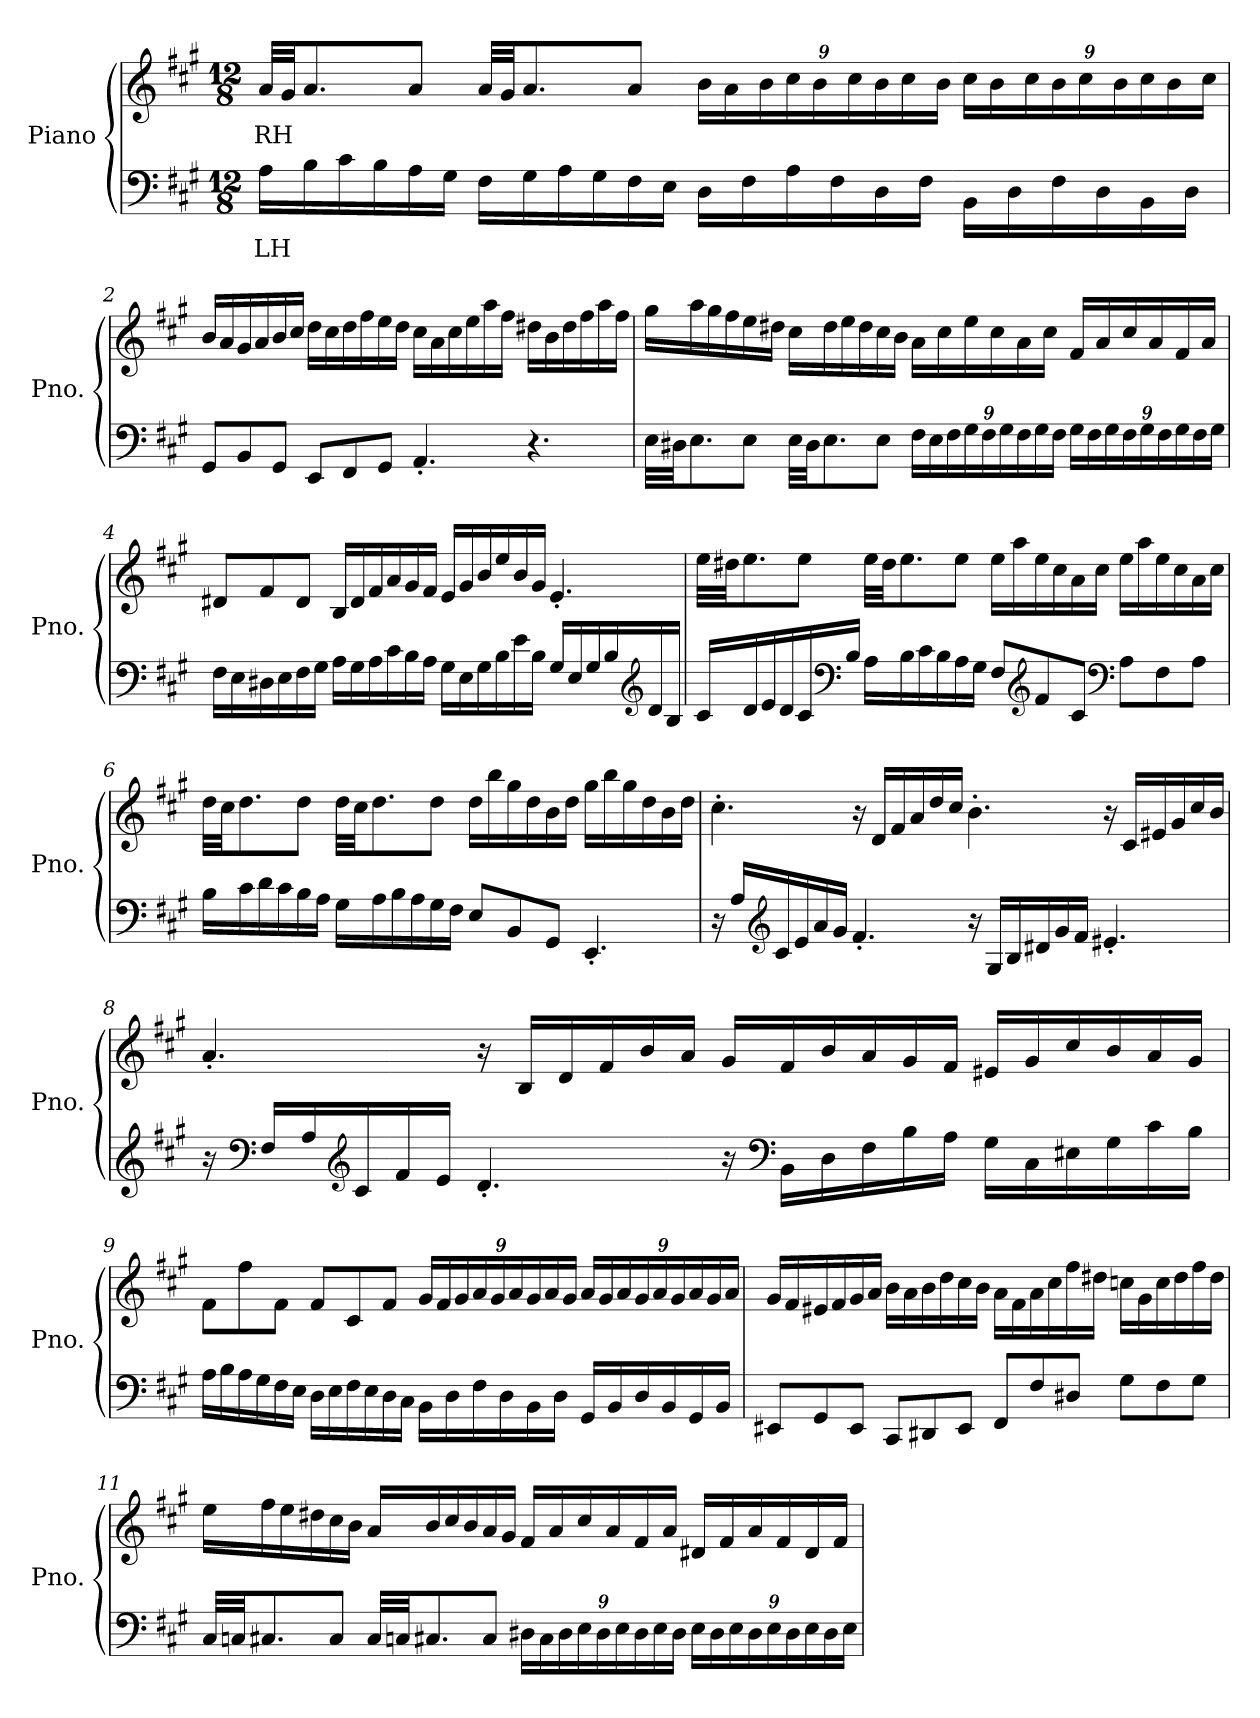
**kern	**text	**kern	**text
*part2	*part2	*part1	*part1
*staff2	*staff2	*staff1	*staff1
*I"Piano	*	*I"Piano	*
*I'Pno.	*	*I'Pno.	*
*clefF4	*	*clefG2	*
*k[f#c#g#]	*	*k[f#c#g#]	*
*M12/8	*	*M12/8	*
*MM110	*	*MM110	*
=1	=1	=1	=1
!	!LO:LY:b	!	!LO:LY:b
16A\LL	LH	32a/LLL	RH
.	.	32g#/JJ	.
16B\	.	8.a/	.
16c#\	.	.	.
16B\	.	.	.
16A\	.	8a/J	.
16G#\JJ	.	.	.
16F#\LL	.	32a/LLL	.
.	.	32g#/JJ	.
16G#\	.	8.a/	.
16A\	.	.	.
16G#\	.	.	.
16F#\	.	8a/J	.
16E\JJ	.	.	.
*	*	*Xbrackettup	*
16D\LL	.	24b\LL	.
.	.	24a\	.
16F#\	.	.	.
.	.	24b\	.
16A\	.	24cc#\	.
.	.	24b\	.
16F#\	.	.	.
.	.	24cc#\	.
16D\	.	24b\	.
.	.	24cc#\	.
16F#\JJ	.	.	.
.	.	24b\JJ	.
16BB\LL	.	24cc#\LL	.
.	.	24b\	.
16D\	.	.	.
.	.	24cc#\	.
16F#\	.	24b\	.
.	.	24cc#\	.
16D\	.	.	.
.	.	24b\	.
16BB\	.	24cc#\	.
.	.	24b\	.
16D\JJ	.	.	.
.	.	24cc#\JJ	.
!!LO:LB:g=z
=2	=2	=2	=2
8GG#/L	.	16b/LL	.
.	.	16a/	.
8BB/	.	16g#/	.
.	.	16a/	.
8GG#/J	.	16b/	.
.	.	16cc#/JJ	.
8EE/L	.	16dd\LL	.
.	.	16cc#\	.
8FF#/	.	16dd\	.
.	.	16ff#\	.
8GG#/J	.	16ee\	.
.	.	16dd\JJ	.
4.AA'/	.	16cc#\LL	.
.	.	16a\	.
.	.	16cc#\	.
.	.	16ee\	.
.	.	16aa\	.
.	.	16ff#\JJ	.
4.r	.	16dd#X\LL	.
.	.	16b\	.
.	.	16dd#\	.
.	.	16ff#\	.
.	.	16aa\	.
.	.	16ff#\JJ	.
!!LO:LB:g=z
=3	=3	=3	=3
32E\LLL	.	16gg#\LL	.
32D#X\JJ	.	.	.
8.E\	.	16aa\	.
.	.	16gg#\	.
.	.	16ff#\	.
8E\J	.	16ee\	.
.	.	16dd#X\JJ	.
32E\LLL	.	16cc#\LL	.
32D#\JJ	.	.	.
8.E\	.	16dd#\	.
.	.	16ee\	.
.	.	16dd#\	.
8E\J	.	16cc#\	.
.	.	16b\JJ	.
*Xbrackettup	*	*	*
24F#\LL	.	16a\LL	.
24E\	.	.	.
.	.	16cc#\	.
24F#\	.	.	.
24G#\	.	16ee\	.
24F#\	.	.	.
.	.	16cc#\	.
24G#\	.	.	.
24F#\	.	16a\	.
24G#\	.	.	.
.	.	16cc#\JJ	.
24F#\JJ	.	.	.
24G#\LL	.	16f#/LL	.
24F#\	.	.	.
.	.	16a/	.
24G#\	.	.	.
24F#\	.	16cc#/	.
24G#\	.	.	.
.	.	16a/	.
24F#\	.	.	.
24G#\	.	16f#/	.
24F#\	.	.	.
.	.	16a/JJ	.
24G#\JJ	.	.	.
!!LO:LB:g=z
=4	=4	=4	=4
16F#\LL	.	8d#X/L	.
16E\	.	.	.
16D#X\	.	8f#/	.
16E\	.	.	.
16F#\	.	8d#/J	.
16G#\JJ	.	.	.
16A\LL	.	16B/LL	.
16G#\	.	16d#/	.
16A\	.	16f#/	.
16c#\	.	16a/	.
16B\	.	16g#/	.
16A\JJ	.	16f#/JJ	.
16G#\LL	.	16e/LL	.
16E\	.	16g#/	.
16G#\	.	16b/	.
16B\	.	16ee/	.
16e\	.	16b/	.
16B\JJ	.	16g#/JJ	.
16G#/LL	.	4.e'/	.
16E/	.	.	.
16G#/	.	.	.
16B/	.	.	.
*clefG2	*	*	*
16d/	.	.	.
16B/JJ	.	.	.
!!LO:LB:g=z
=5	=5	=5	=5
16c#/LL	.	32ee\LLL	.
.	.	32dd#X\JJ	.
16d/	.	8.ee\	.
16e/	.	.	.
16d/	.	.	.
16c#/	.	8ee\J	.
*clefF4	*	*	*
16B/JJ	.	.	.
16A\LL	.	32ee\LLL	.
.	.	32dd#\JJ	.
16B\	.	8.ee\	.
16c#\	.	.	.
16B\	.	.	.
16A\	.	8ee\J	.
16G#\JJ	.	.	.
8F#/L	.	16ee\LL	.
.	.	16aa\	.
*clefG2	*	*	*
8f#/	.	16ee\	.
.	.	16cc#\	.
8c#/J	.	16a\	.
.	.	16cc#\JJ	.
*clefF4	*	*	*
8A\L	.	16ee\LL	.
.	.	16aa\	.
8F#\	.	16ee\	.
.	.	16cc#\	.
8A\J	.	16a\	.
.	.	16cc#\JJ	.
!!LO:LB:g=z
=6	=6	=6	=6
16B\LL	.	32dd\LLL	.
.	.	32cc#\JJ	.
16c#\	.	8.dd\	.
16d\	.	.	.
16c#\	.	.	.
16B\	.	8dd\J	.
16A\JJ	.	.	.
16G#\LL	.	32dd\LLL	.
.	.	32cc#\JJ	.
16A\	.	8.dd\	.
16B\	.	.	.
16A\	.	.	.
16G#\	.	8dd\J	.
16F#\JJ	.	.	.
8E/L	.	16dd\LL	.
.	.	16bb\	.
8BB/	.	16gg#\	.
.	.	16dd\	.
8GG#/J	.	16b\	.
.	.	16dd\JJ	.
4.EE'/	.	16gg#\LL	.
.	.	16bb\	.
.	.	16gg#\	.
.	.	16dd\	.
.	.	16b\	.
.	.	16dd\JJ	.
!!LO:PB:g=z
=7	=7	=7	=7
16r	.	4.cc#'\	.
16A/LL	.	.	.
*clefG2	*	*	*
16c#/	.	.	.
16e/	.	.	.
16a/	.	.	.
16g#/JJ	.	.	.
4.f#'/	.	16r	.
.	.	16d/LL	.
.	.	16f#/	.
.	.	16a/	.
.	.	16dd/	.
.	.	16cc#/JJ	.
16r	.	4.b'\	.
16G#/LL	.	.	.
16B/	.	.	.
16d#X/	.	.	.
16g#/	.	.	.
16f#/JJ	.	.	.
4.e#X'/	.	16r	.
.	.	16c#/LL	.
.	.	16e#X/	.
.	.	16g#/	.
.	.	16cc#/	.
.	.	16b/JJ	.
!!LO:LB:g=z
=8	=8	=8	=8
16r	.	4.a'/	.
*clefF4	*	*	*
16F#/LL	.	.	.
16A/	.	.	.
*clefG2	*	*	*
16c#/	.	.	.
16f#/	.	.	.
16e/JJ	.	.	.
4.d'/	.	16r	.
.	.	16B/LL	.
.	.	16d/	.
.	.	16f#/	.
.	.	16b/	.
.	.	16a/JJ	.
16r	.	16g#/LL	.
*clefF4	*	*	*
16BB\LL	.	16f#/	.
16D\	.	16b/	.
16F#\	.	16a/	.
16B\	.	16g#/	.
16A\JJ	.	16f#/JJ	.
16G#\LL	.	16e#X/LL	.
16C#\	.	16g#/	.
16E#X\	.	16cc#/	.
16G#\	.	16b/	.
16c#\	.	16a/	.
16B\JJ	.	16g#/JJ	.
!!LO:LB:g=z
=9	=9	=9	=9
16A\LL	.	8f#\L	.
16B\	.	.	.
16A\	.	8ff#\	.
16G#\	.	.	.
16F#\	.	8f#\J	.
16E\JJ	.	.	.
16D\LL	.	8f#/L	.
16E\	.	.	.
16F#\	.	8c#/	.
16E\	.	.	.
16D\	.	8f#/J	.
16C#\JJ	.	.	.
16BB\LL	.	24g#/LL	.
.	.	24f#/	.
16D\	.	.	.
.	.	24g#/	.
16F#\	.	24a/	.
.	.	24g#/	.
16D\	.	.	.
.	.	24a/	.
16BB\	.	24g#/	.
.	.	24a/	.
16D\JJ	.	.	.
.	.	24g#/JJ	.
16GG#/LL	.	24a/LL	.
.	.	24g#/	.
16BB/	.	.	.
.	.	24a/	.
16D/	.	24g#/	.
.	.	24a/	.
16BB/	.	.	.
.	.	24g#/	.
16GG#/	.	24a/	.
.	.	24g#/	.
16BB/JJ	.	.	.
.	.	24a/JJ	.
!!LO:LB:g=z
=10	=10	=10	=10
8EE#X/L	.	16g#/LL	.
.	.	16f#/	.
8GG#/	.	16e#X/	.
.	.	16f#/	.
8EE#/J	.	16g#/	.
.	.	16a/JJ	.
8CC#/L	.	16b\LL	.
.	.	16a\	.
8DD#X/	.	16b\	.
.	.	16dd\	.
8EE#/J	.	16cc#\	.
.	.	16b\JJ	.
8FF#/L	.	16a\LL	.
.	.	16f#\	.
8F#/	.	16a\	.
.	.	16cc#\	.
8D#X/J	.	16ff#\	.
.	.	16dd#X\JJ	.
8G#\L	.	16ccn\LL	.
.	.	16g#\	.
8F#\	.	16cc\	.
.	.	16dd#\	.
8G#\J	.	16ff#\	.
.	.	16dd#\JJ	.
!!LO:LB:g=z
=11	=11	=11	=11
32C#/LLL	.	16ee\LL	.
32Cn/JJ	.	.	.
8.C#X/	.	16ff#\	.
.	.	16ee\	.
.	.	16dd#X\	.
8C#/J	.	16cc#\	.
.	.	16b\JJ	.
32C#/LLL	.	16a/LL	.
32Cn/JJ	.	.	.
8.C#X/	.	16b/	.
.	.	16cc#/	.
.	.	16b/	.
8C#/J	.	16a/	.
.	.	16g#/JJ	.
24D#X\LL	.	16f#/LL	.
24C#\	.	.	.
.	.	16a/	.
24D#\	.	.	.
24E\	.	16cc#/	.
24D#\	.	.	.
.	.	16a/	.
24E\	.	.	.
24D#\	.	16f#/	.
24E\	.	.	.
.	.	16a/JJ	.
24D#\JJ	.	.	.
24E\LL	.	16d#X/LL	.
24D#\	.	.	.
.	.	16f#/	.
24E\	.	.	.
24D#\	.	16a/	.
24E\	.	.	.
.	.	16f#/	.
24D#\	.	.	.
24E\	.	16d#/	.
24D#\	.	.	.
.	.	16f#/JJ	.
24E\JJ	.	.	.
=	=	=	=
*-	*-	*-	*-
